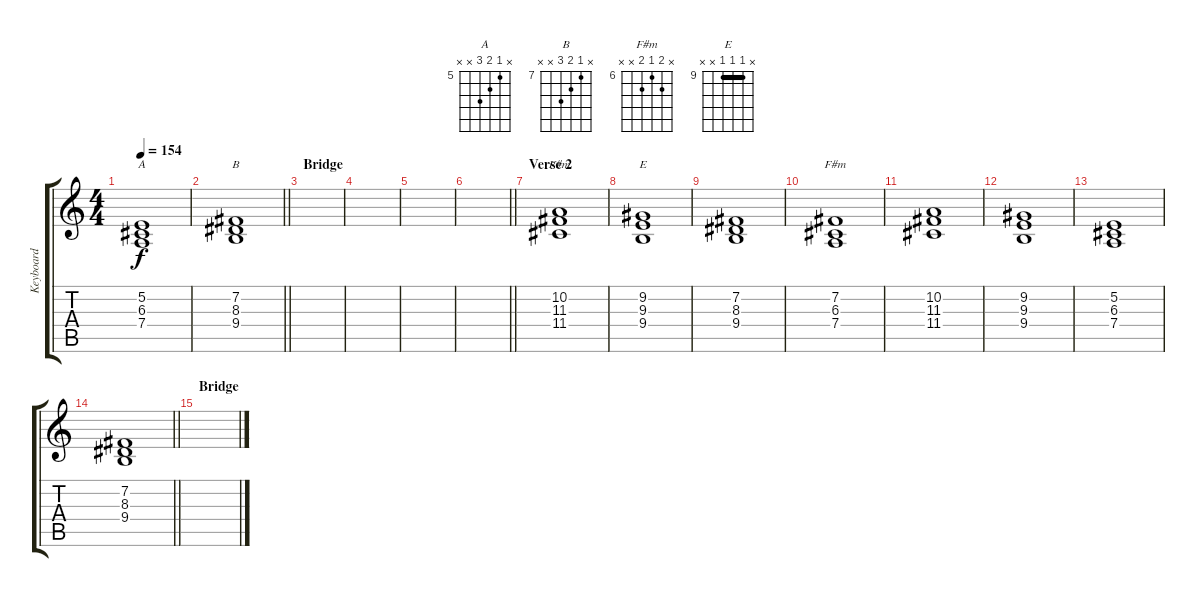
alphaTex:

\track ("Keyboard" "Keyboard") {instrument lead5charang}
\staff {score tabs}
\tuning (E4 B3 G3 D3 A2 E2) {hide}
\chord ("A" x 5 6 7 x x) {firstfret 5}
\chord ("B" x 7 8 9 x x) {firstfret 7}
\chord ("F#m" x 10 11 11 x x) {firstfret 10}
\chord ("E" x 9 9 9 x x) {firstfret 9 barre 9}
\chord ("F#m" x 7 6 7 x x) {firstfret 6}
\ts (4 4)
\tempo 154
\clef g2
\ks c
(5.2 6.3 7.4).1{ch "A" dy f} |
\barLineRight lightlight
(7.2 8.3 9.4).1{ch "B"} |
\section ("" "Bridge")
|
|
|
\barLineRight lightlight
|
\section ("" "Verse 2")
(10.2 11.3 11.4).1{ch "F#m"} |
(9.2 9.3 9.4).1{ch "E"} |
(7.2 8.3 9.4).1 |
(7.2 6.3 7.4).1{ch "F#m"} |
(10.2 11.3 11.4).1 |
(9.2 9.3 9.4).1 |
(5.2 6.3 7.4).1 |
\barLineRight lightlight
(7.2 8.3 9.4).1 |
\section ("" "Bridge")
